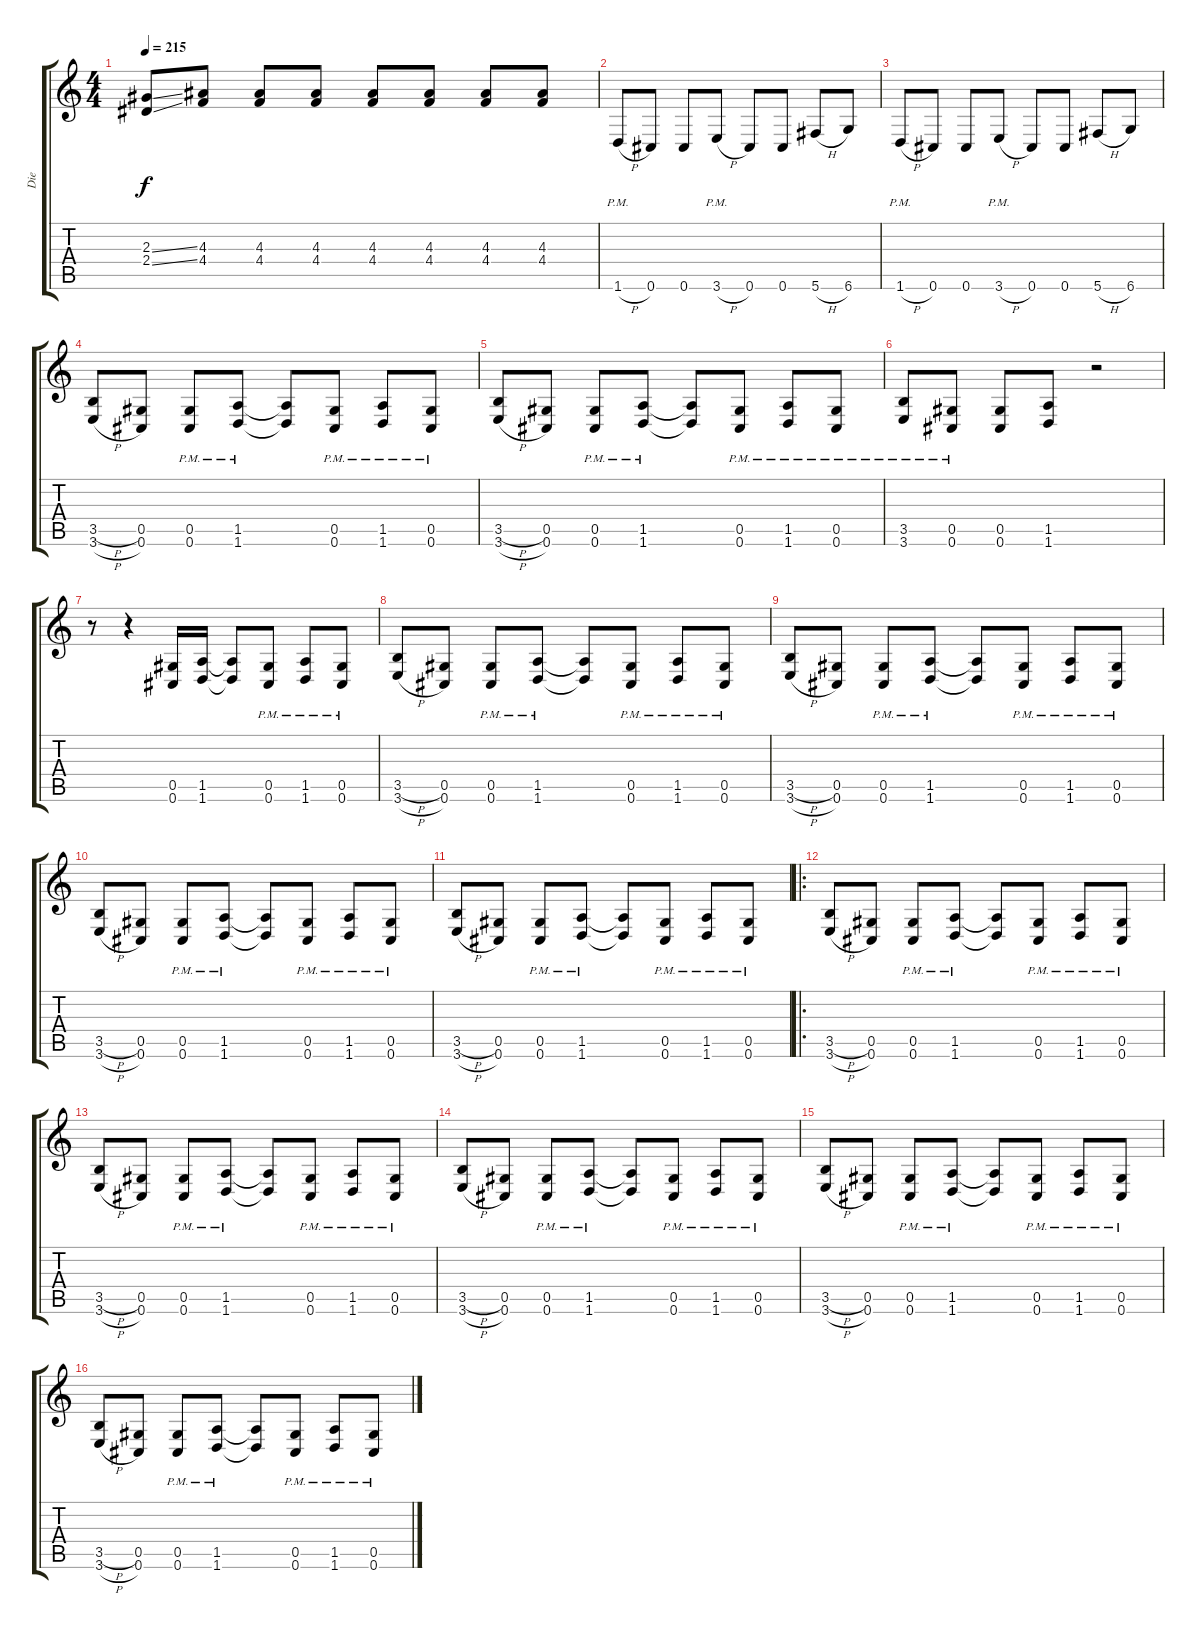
\track ("Die" "Die") {instrument distortionguitar}
\staff {score tabs}
\tuning (Eb4 Bb3 Gb3 Db3 Ab2 Db2) {hide}
\ts (4 4)
\tempo 215
\clef g2
\ks aminor
(2.3{ss} 2.4{ss}).8{dy f} (4.3 4.4).8 (4.3 4.4).8 (4.3 4.4).8 (4.3 4.4).8 (4.3 4.4).8 (4.3 4.4).8 (4.3 4.4).8 |
1.6{h pm}.8 0.6.8 0.6.8 3.6{h pm}.8 0.6.8 0.6.8 5.6{h}.8 6.6.8 |
1.6{h pm}.8 0.6.8 0.6.8 3.6{h pm}.8 0.6.8 0.6.8 5.6{h}.8 6.6.8 |
(3.5{h} 3.6{h}).8 (0.5 0.6).8 (0.5{pm} 0.6{pm}).8 (1.5{pm} 1.6{pm}).8 (1.5{t} 1.6{t}).8 (0.5{pm} 0.6{pm}).8 (1.5{pm} 1.6{pm}).8 (0.5{pm} 0.6{pm}).8 |
(3.5{h} 3.6{h}).8 (0.5 0.6).8 (0.5{pm} 0.6{pm}).8 (1.5{pm} 1.6{pm}).8 (1.5{t} 1.6{t}).8 (0.5{pm} 0.6{pm}).8 (1.5{pm} 1.6{pm}).8 (0.5{pm} 0.6{pm}).8 |
(3.5{pm} 3.6{pm}).8 (0.5{pm} 0.6{pm}).8 (0.5 0.6).8 (1.5 1.6).8 r.2 |
r.8 r.4 (0.5 0.6).16 (1.5 1.6).16 (1.5{t} 1.6{t}).8 (0.5{pm} 0.6{pm}).8 (1.5{pm} 1.6{pm}).8 (0.5{pm} 0.6{pm}).8 |
(3.5{h} 3.6{h}).8 (0.5 0.6).8 (0.5{pm} 0.6{pm}).8 (1.5{pm} 1.6{pm}).8 (1.5{t} 1.6{t}).8 (0.5{pm} 0.6{pm}).8 (1.5{pm} 1.6{pm}).8 (0.5{pm} 0.6{pm}).8 |
(3.5{h} 3.6{h}).8 (0.5 0.6).8 (0.5{pm} 0.6{pm}).8 (1.5{pm} 1.6{pm}).8 (1.5{t} 1.6{t}).8 (0.5{pm} 0.6{pm}).8 (1.5{pm} 1.6{pm}).8 (0.5{pm} 0.6{pm}).8 |
(3.5{h} 3.6{h}).8 (0.5 0.6).8 (0.5{pm} 0.6{pm}).8 (1.5{pm} 1.6{pm}).8 (1.5{t} 1.6{t}).8 (0.5{pm} 0.6{pm}).8 (1.5{pm} 1.6{pm}).8 (0.5{pm} 0.6{pm}).8 |
(3.5{h} 3.6{h}).8 (0.5 0.6).8 (0.5{pm} 0.6{pm}).8 (1.5{pm} 1.6{pm}).8 (1.5{t} 1.6{t}).8 (0.5{pm} 0.6{pm}).8 (1.5{pm} 1.6{pm}).8 (0.5{pm} 0.6{pm}).8 |
\ro
(3.5{h} 3.6{h}).8 (0.5 0.6).8 (0.5{pm} 0.6{pm}).8 (1.5{pm} 1.6{pm}).8 (1.5{t} 1.6{t}).8 (0.5{pm} 0.6{pm}).8 (1.5{pm} 1.6{pm}).8 (0.5{pm} 0.6{pm}).8 |
(3.5{h} 3.6{h}).8 (0.5 0.6).8 (0.5{pm} 0.6{pm}).8 (1.5{pm} 1.6{pm}).8 (1.5{t} 1.6{t}).8 (0.5{pm} 0.6{pm}).8 (1.5{pm} 1.6{pm}).8 (0.5{pm} 0.6{pm}).8 |
(3.5{h} 3.6{h}).8 (0.5 0.6).8 (0.5{pm} 0.6{pm}).8 (1.5{pm} 1.6{pm}).8 (1.5{t} 1.6{t}).8 (0.5{pm} 0.6{pm}).8 (1.5{pm} 1.6{pm}).8 (0.5{pm} 0.6{pm}).8 |
(3.5{h} 3.6{h}).8 (0.5 0.6).8 (0.5{pm} 0.6{pm}).8 (1.5{pm} 1.6{pm}).8 (1.5{t} 1.6{t}).8 (0.5{pm} 0.6{pm}).8 (1.5{pm} 1.6{pm}).8 (0.5{pm} 0.6{pm}).8 |
(3.5{h} 3.6{h}).8 (0.5 0.6).8 (0.5{pm} 0.6{pm}).8 (1.5{pm} 1.6{pm}).8 (1.5{t} 1.6{t}).8 (0.5{pm} 0.6{pm}).8 (1.5{pm} 1.6{pm}).8 (0.5{pm} 0.6{pm}).8
